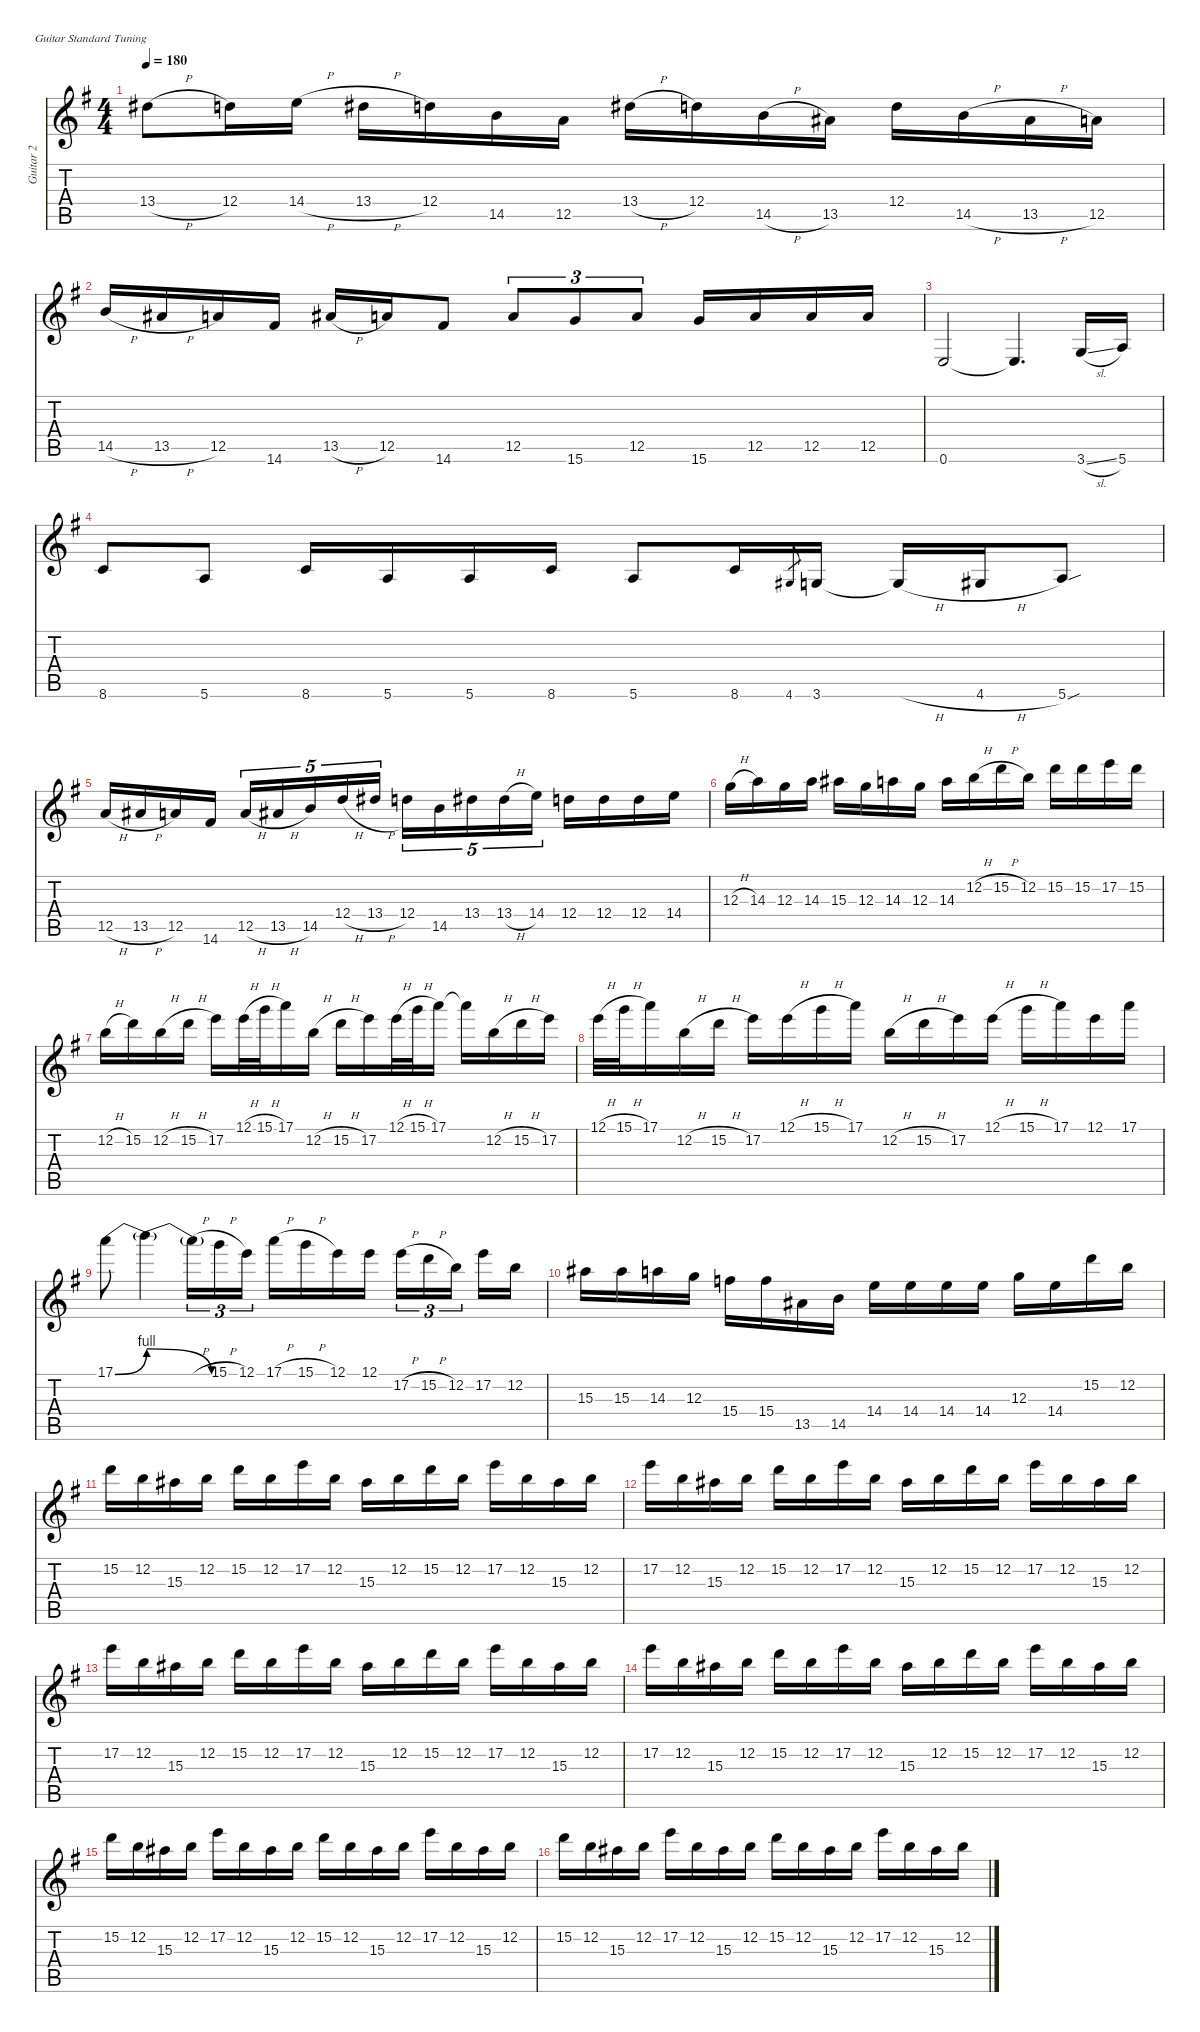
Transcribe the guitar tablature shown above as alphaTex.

\defaultSystemsLayout 4
\hideDynamics
\bracketExtendMode nobrackets
\firstSystemTrackNameMode fullname
\otherSystemsTrackNameOrientation horizontal
\track ("Guitar 2" "dist.guit.") {instrument distortionguitar}
\staff {score tabs}
\tuning (E4 B3 G3 D3 A2 E2)
\ts (4 4)
\tempo 180
\clef g2
\ks g
13.4{h acc #}.8{dy f beam Down} 12.4{acc forcenatural}.16{beam Down} 14.4{h acc forcenatural}.16{beam Down} 13.4{h acc #}.16{beam Down} 12.4{acc forcenatural}.16{beam Down} 14.5{acc forcenatural}.16{beam Down} 12.5{acc forcenatural}.16{beam Down} 13.4{h acc #}.16{beam Down} 12.4{acc forcenatural}.16{beam Down} 14.5{h acc forcenatural}.16{beam Down} 13.5{acc #}.16{beam Down} 12.4{acc forcenatural}.16{beam Down} 14.5{h acc forcenatural}.16{beam Down} 13.5{h acc #}.16{beam Down} 12.5{acc forcenatural}.16{beam Down} |
14.5{h acc forcenatural}.16{beam Up} 13.5{h acc #}.16{beam Up} 12.5{acc forcenatural}.16{beam Up} 14.6{acc #}.16{beam Up} 13.5{h acc #}.16{beam Up} 12.5{acc forcenatural}.16{beam Up} 14.6{acc #}.8{beam Up} 12.5{acc forcenatural}.8{tu (3 2) beam Up} 15.6{acc forcenatural}.8{tu (3 2) beam Up} 12.5{acc forcenatural}.8{tu (3 2) beam Up} 15.6{acc forcenatural}.16{beam Up} 12.5{acc forcenatural}.16{beam Up} 12.5{acc forcenatural}.16{beam Up} 12.5{acc forcenatural}.16{beam Up} |
0.6{acc forcenatural}.2{beam Up} 0.6{t acc forcenatural}.4{d beam Up} 3.6{sl acc forcenatural}.16{beam Up} 5.6{acc forcenatural}.16{beam Up} |
8.6{acc forcenatural}.8{beam Up} 5.6{acc forcenatural}.8{beam Up} 8.6{acc forcenatural}.16{beam Up} 5.6{acc forcenatural}.16{beam Up} 5.6{acc forcenatural}.16{beam Up} 8.6{acc forcenatural}.16{beam Up} 5.6{acc forcenatural}.8{beam Up} 8.6{acc forcenatural}.16{beam Up} 4.6{acc #}.8{gr dy mf beam Up} 3.6{acc forcenatural}.16{dy f beam Up} 3.6{h t acc forcenatural}.16{beam Up} 4.6{h acc #}.16{beam Up} 5.6{sou acc forcenatural}.8{beam Up} |
12.5{h acc forcenatural}.16{beam Up} 13.5{h acc #}.16{beam Up} 12.5{acc forcenatural}.16{beam Up} 14.6{acc #}.16{beam Up} 12.5{h acc forcenatural}.16{tu (5 4) beam Up} 13.5{h acc #}.16{tu (5 4) beam Up} 14.5{acc forcenatural}.16{tu (5 4) beam Up} 12.4{h acc forcenatural}.16{tu (5 4) beam Up} 13.4{h acc #}.16{tu (5 4) beam Up} 12.4{acc forcenatural}.16{tu (5 4) beam Down} 14.5{acc forcenatural}.16{tu (5 4) beam Down} 13.4{acc #}.16{tu (5 4) beam Down} 13.4{h acc #}.16{tu (5 4) beam Down} 14.4{acc forcenatural}.16{tu (5 4) beam Down} 12.4{acc forcenatural}.16{beam Down} 12.4{acc forcenatural}.16{beam Down} 12.4{acc forcenatural}.16{beam Down} 14.4{acc forcenatural}.16{beam Down} |
12.3{h acc forcenatural}.16{beam Down} 14.3{acc forcenatural}.16{beam Down} 12.3{acc forcenatural}.16{beam Down} 14.3{acc forcenatural}.16{beam Down} 15.3{acc #}.16{beam Down} 12.3{acc forcenatural}.16{beam Down} 14.3{acc forcenatural}.16{beam Down} 12.3{acc forcenatural}.16{beam Down} 14.3{acc forcenatural}.16{beam Down} 12.2{h acc forcenatural}.16{beam Down} 15.2{h acc forcenatural}.16{beam Down} 12.2{acc forcenatural}.16{beam Down} 15.2{acc forcenatural}.16{beam Down} 15.2{acc forcenatural}.16{beam Down} 17.2{acc forcenatural}.16{beam Down} 15.2{acc forcenatural}.16{beam Down} |
12.2{h acc forcenatural}.16{beam Down} 15.2{acc forcenatural}.16{beam Down} 12.2{h acc forcenatural}.16{beam Down} 15.2{h acc forcenatural}.16{beam Down} 17.2{acc forcenatural}.16{beam Down} 12.1{h acc forcenatural}.32{beam Down} 15.1{h acc forcenatural}.32{beam Down} 17.1{acc forcenatural}.16{beam Down} 12.2{h acc forcenatural}.16{beam Down} 15.2{h acc forcenatural}.16{beam Down} 17.2{acc forcenatural}.16{beam Down} 12.1{h acc forcenatural}.32{beam Down} 15.1{h acc forcenatural}.32{beam Down} 17.1{acc forcenatural}.16{beam Down} 17.1{t acc forcenatural}.16{beam Down} 12.2{h acc forcenatural}.16{beam Down} 15.2{h acc forcenatural}.16{beam Down} 17.2{acc forcenatural}.16{beam Down} |
12.1{h acc forcenatural}.32{beam Down} 15.1{h acc forcenatural}.32{beam Down} 17.1{acc forcenatural}.16{beam Down} 12.2{h acc forcenatural}.16{beam Down} 15.2{h acc forcenatural}.16{beam Down} 17.2{acc forcenatural}.16{beam Down} 12.1{h acc forcenatural}.16{beam Down} 15.1{h acc forcenatural}.16{beam Down} 17.1{acc forcenatural}.16{beam Down} 12.2{h acc forcenatural}.16{beam Down} 15.2{h acc forcenatural}.16{beam Down} 17.2{acc forcenatural}.16{beam Down} 12.1{h acc forcenatural}.16{beam Down} 15.1{h acc forcenatural}.16{beam Down} 17.1{acc forcenatural}.16{beam Down} 12.1{acc forcenatural}.16{beam Down} 17.1{acc forcenatural}.16{beam Down} |
17.1{be (bend 0 0 60 4) acc forcenatural}.8{beam Down} 17.1{be (release 0 4 60 0) t}.4{beam Down} 17.1{h t acc forcenatural}.16{tu (3 2) beam Down} 15.1{h acc forcenatural}.16{tu (3 2) beam Down} 12.1{acc forcenatural}.16{tu (3 2) beam Down} 17.1{h acc forcenatural}.16{beam Down} 15.1{h acc forcenatural}.16{beam Down} 12.1{acc forcenatural}.16{beam Down} 12.1{acc forcenatural}.16{beam Down} 17.2{h acc forcenatural}.16{tu (3 2) beam Down} 15.2{h acc forcenatural}.16{tu (3 2) beam Down} 12.2{acc forcenatural}.16{tu (3 2) beam Down} 17.2{acc forcenatural}.16{beam Down} 12.2{acc forcenatural}.16{beam Down} |
15.3{acc #}.16{beam Down} 15.3{acc #}.16{beam Down} 14.3{acc forcenatural}.16{beam Down} 12.3{acc forcenatural}.16{beam Down} 15.4{acc forcenatural}.16{beam Down} 15.4{acc forcenatural}.16{beam Down} 13.5{acc #}.16{beam Down} 14.5{acc forcenatural}.16{beam Down} 14.4{acc forcenatural}.16{beam Down} 14.4{acc forcenatural}.16{beam Down} 14.4{acc forcenatural}.16{beam Down} 14.4{acc forcenatural}.16{beam Down} 12.3{acc forcenatural}.16{beam Down} 14.4{acc forcenatural}.16{beam Down} 15.2{acc forcenatural}.16{beam Down} 12.2{acc forcenatural}.16{beam Down} |
15.2{acc forcenatural}.16{beam Down} 12.2{acc forcenatural}.16{beam Down} 15.3{acc #}.16{beam Down} 12.2{acc forcenatural}.16{beam Down} 15.2{acc forcenatural}.16{beam Down} 12.2{acc forcenatural}.16{beam Down} 17.2{acc forcenatural}.16{beam Down} 12.2{acc forcenatural}.16{beam Down} 15.3{acc #}.16{beam Down} 12.2{acc forcenatural}.16{beam Down} 15.2{acc forcenatural}.16{beam Down} 12.2{acc forcenatural}.16{beam Down} 17.2{acc forcenatural}.16{beam Down} 12.2{acc forcenatural}.16{beam Down} 15.3{acc #}.16{beam Down} 12.2{acc forcenatural}.16{beam Down} |
17.2{acc forcenatural}.16{beam Down} 12.2{acc forcenatural}.16{beam Down} 15.3{acc #}.16{beam Down} 12.2{acc forcenatural}.16{beam Down} 15.2{acc forcenatural}.16{beam Down} 12.2{acc forcenatural}.16{beam Down} 17.2{acc forcenatural}.16{beam Down} 12.2{acc forcenatural}.16{beam Down} 15.3{acc #}.16{beam Down} 12.2{acc forcenatural}.16{beam Down} 15.2{acc forcenatural}.16{beam Down} 12.2{acc forcenatural}.16{beam Down} 17.2{acc forcenatural}.16{beam Down} 12.2{acc forcenatural}.16{beam Down} 15.3{acc #}.16{beam Down} 12.2{acc forcenatural}.16{beam Down} |
17.2{acc forcenatural}.16{beam Down} 12.2{acc forcenatural}.16{beam Down} 15.3{acc #}.16{beam Down} 12.2{acc forcenatural}.16{beam Down} 15.2{acc forcenatural}.16{beam Down} 12.2{acc forcenatural}.16{beam Down} 17.2{acc forcenatural}.16{beam Down} 12.2{acc forcenatural}.16{beam Down} 15.3{acc #}.16{beam Down} 12.2{acc forcenatural}.16{beam Down} 15.2{acc forcenatural}.16{beam Down} 12.2{acc forcenatural}.16{beam Down} 17.2{acc forcenatural}.16{beam Down} 12.2{acc forcenatural}.16{beam Down} 15.3{acc #}.16{beam Down} 12.2{acc forcenatural}.16{beam Down} |
17.2{acc forcenatural}.16{beam Down} 12.2{acc forcenatural}.16{beam Down} 15.3{acc #}.16{beam Down} 12.2{acc forcenatural}.16{beam Down} 15.2{acc forcenatural}.16{beam Down} 12.2{acc forcenatural}.16{beam Down} 17.2{acc forcenatural}.16{beam Down} 12.2{acc forcenatural}.16{beam Down} 15.3{acc #}.16{beam Down} 12.2{acc forcenatural}.16{beam Down} 15.2{acc forcenatural}.16{beam Down} 12.2{acc forcenatural}.16{beam Down} 17.2{acc forcenatural}.16{beam Down} 12.2{acc forcenatural}.16{beam Down} 15.3{acc #}.16{beam Down} 12.2{acc forcenatural}.16{beam Down} |
15.2{acc forcenatural}.16{beam Down} 12.2{acc forcenatural}.16{beam Down} 15.3{acc #}.16{beam Down} 12.2{acc forcenatural}.16{beam Down} 17.2{acc forcenatural}.16{beam Down} 12.2{acc forcenatural}.16{beam Down} 15.3{acc #}.16{beam Down} 12.2{acc forcenatural}.16{beam Down} 15.2{acc forcenatural}.16{beam Down} 12.2{acc forcenatural}.16{beam Down} 15.3{acc #}.16{beam Down} 12.2{acc forcenatural}.16{beam Down} 17.2{acc forcenatural}.16{beam Down} 12.2{acc forcenatural}.16{beam Down} 15.3{acc #}.16{beam Down} 12.2{acc forcenatural}.16{beam Down} |
15.2{acc forcenatural}.16{beam Down} 12.2{acc forcenatural}.16{beam Down} 15.3{acc #}.16{beam Down} 12.2{acc forcenatural}.16{beam Down} 17.2{acc forcenatural}.16{beam Down} 12.2{acc forcenatural}.16{beam Down} 15.3{acc #}.16{beam Down} 12.2{acc forcenatural}.16{beam Down} 15.2{acc forcenatural}.16{beam Down} 12.2{acc forcenatural}.16{beam Down} 15.3{acc #}.16{beam Down} 12.2{acc forcenatural}.16{beam Down} 17.2{acc forcenatural}.16{beam Down} 12.2{acc forcenatural}.16{beam Down} 15.3{acc #}.16{beam Down} 12.2{acc forcenatural}.16{beam Down}
